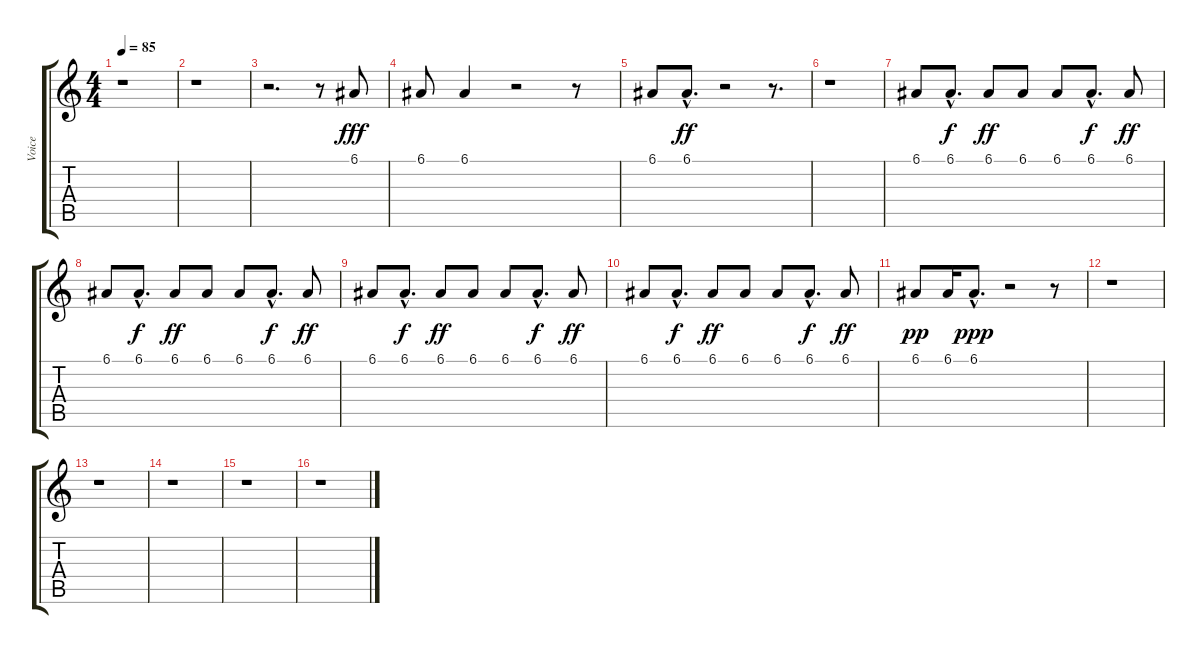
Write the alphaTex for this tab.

\track ("Voice" "Voice") {instrument voiceoohs}
\staff {score tabs}
\tuning (E4 B3 G3 D3 A2 E2) {hide}
\ts (4 4)
\tempo 85
\clef g2
\ks c
r.1{dy ppp} |
r.1 |
r.2{d} r.8 6.1.8{dy fff} |
6.1.8 6.1.4 r.2 r.8 |
6.1.8 6.1{hac}.8{d dy ff} r.2 r.8{d} |
r.1 |
6.1.8 6.1{hac}.8{d dy f} 6.1.8{dy ff} 6.1.8 6.1.8 6.1{hac}.8{d dy f} 6.1.8{dy ff} |
6.1.8 6.1{hac}.8{d dy f} 6.1.8{dy ff} 6.1.8 6.1.8 6.1{hac}.8{d dy f} 6.1.8{dy ff} |
6.1.8 6.1{hac}.8{d dy f} 6.1.8{dy ff} 6.1.8 6.1.8 6.1{hac}.8{d dy f} 6.1.8{dy ff} |
6.1.8 6.1{hac}.8{d dy f} 6.1.8{dy ff} 6.1.8 6.1.8 6.1{hac}.8{d dy f} 6.1.8{dy ff} |
6.1.8{dy pp} 6.1.16 6.1{hac}.8{d dy ppp} r.2 r.8 |
r.1 |
r.1 |
r.1 |
r.1 |
r.1
